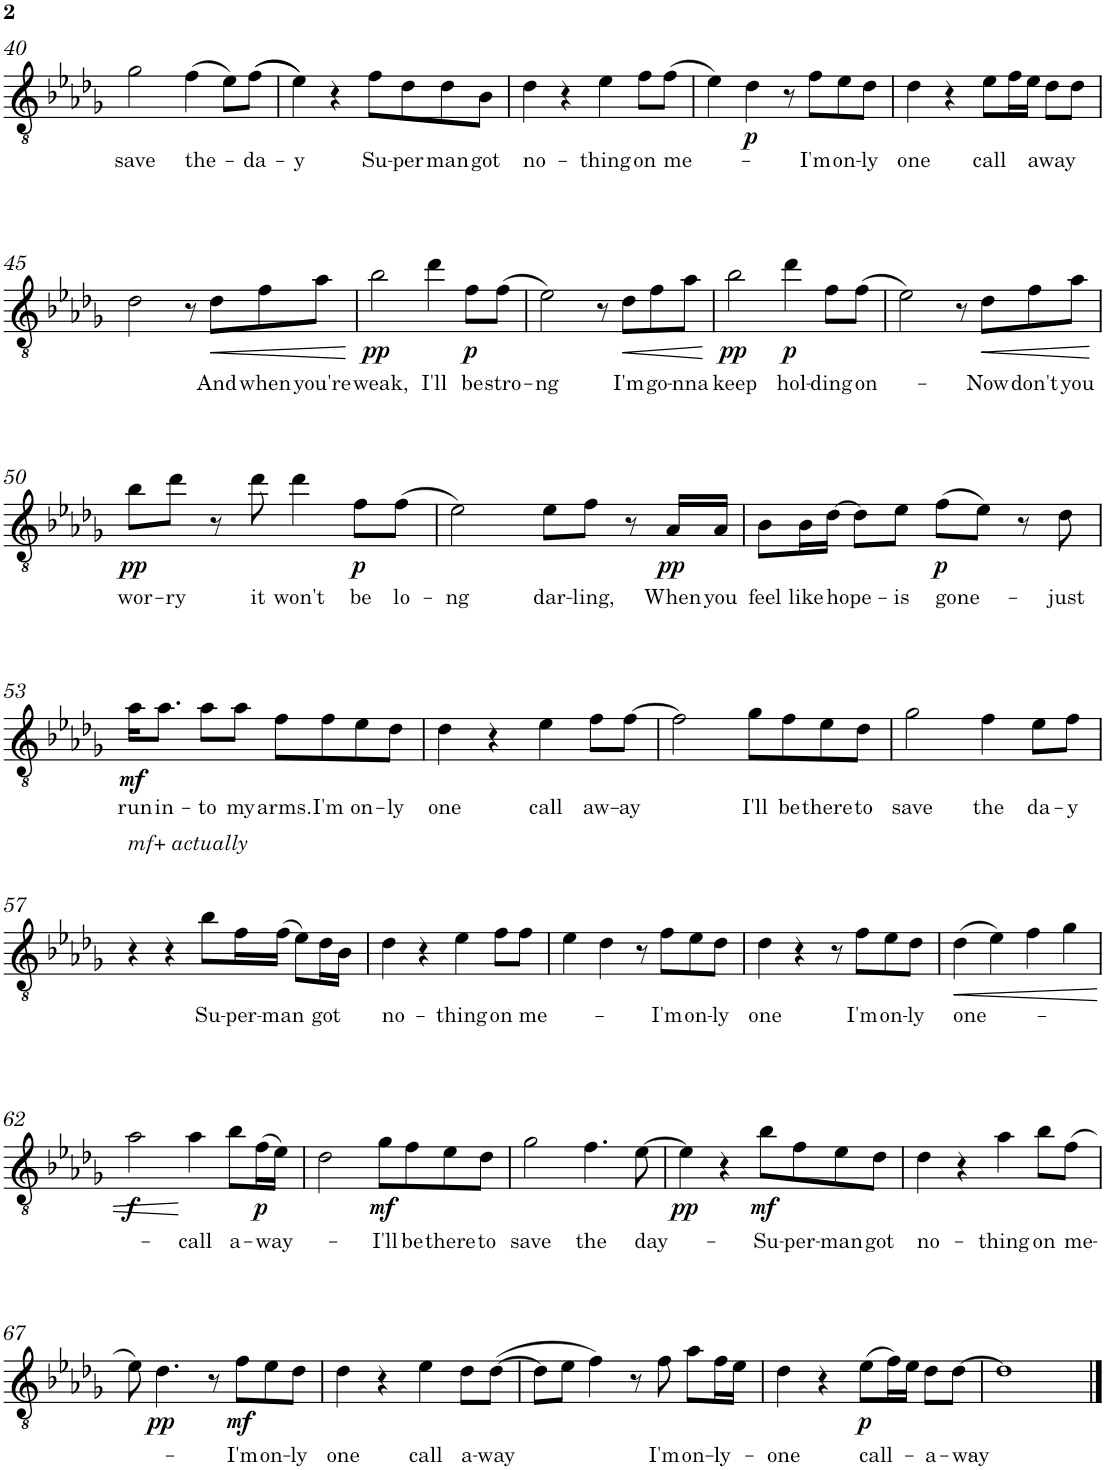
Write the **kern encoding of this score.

**kern	**text	**dynam
*part1	*part1	*part1
*staff1	*staff1	*staff1
*I"Piano	*	*
*I'Pno.	*	*
!!LO:PB:g=z
*clefGv2	*	*
*k[b-e-a-d-g-]	*	*
*M4/4	*	*
=40	=40	=40
!	!LO:LY:b	!
2g-\	save	.
!	!LO:LY:b	!
(>4f\	the-	.
8e-\L)	.	.
!	!LO:LY:b	!
(>(>8f\J	-da-	.
=41	=41	=41
!	!LO:LY:b	!
4e-\))	-y	.
4r	.	.
!	!LO:LY:b	!
8f\L	Su-	.
!	!LO:LY:b	!
8d-\	-per	.
!	!LO:LY:b	!
8d-\	man	.
!	!LO:LY:b	!
8B-\J	got	.
=42	=42	=42
!	!LO:LY:b	!
4d-\	no-	.
4r	.	.
!	!LO:LY:b	!
4e-\	-thing	.
!	!LO:LY:b	!
8f\L	on	.
!	!LO:LY:b	!
(>8f\J	me-	.
=43	=43	=43
4e-\)	.	.
!	!	!LO:DY:b
4d-\	.	p
8r	.	.
!	!LO:LY:b	!
8f\L	-I'm	.
!	!LO:LY:b	!
8e-\	on-	.
!	!LO:LY:b	!
8d-\J	-ly	.
=44	=44	=44
!	!LO:LY:b	!
4d-\	one	.
4r	.	.
!	!LO:LY:b	!
8e-\L	call	.
16f\L	.	.
16e-\JJ	.	.
!	!LO:LY:b	!
8d-\L	away	.
8d-\J	.	.
!!LO:LB:g=z
=45	=45	=45
2d-\	.	.
8r	.	.
!	!LO:LY:b	!LO:HP:b
8d-\L	And	<
!	!LO:LY:b	!
8f\	when	.
!	!LO:LY:b	!
8a-\J	you're	.
.	.	[
=46	=46	=46
!	!LO:LY:b	!LO:DY:b
2b-\	weak,	pp
!	!LO:LY:b	!
4dd-\	I'll	.
!	!LO:LY:b	!LO:DY:b
8f\L	be	p
!	!LO:LY:b	!
(>8f\J	stro-	.
=47	=47	=47
!	!LO:LY:b	!
2e-\)	-ng	.
8r	.	.
!	!LO:LY:b	!LO:HP:b
8d-\L	I'm	<
!	!LO:LY:b	!
8f\	go-	.
!	!LO:LY:b	!
8a-\J	-nna	.
.	.	[
=48	=48	=48
!	!LO:LY:b	!LO:DY:b
2b-\	keep	pp
!	!LO:LY:b	!LO:DY:b
4dd-\	hol-	p
!	!LO:LY:b	!
8f\L	-ding	.
!	!LO:LY:b	!
(>8f\J	on-	.
=49	=49	=49
2e-\)	.	.
8r	.	.
!	!LO:LY:b	!LO:HP:b
8d-\L	-Now	<
!	!LO:LY:b	!
8f\	don't	.
!	!LO:LY:b	!
8a-\J	you	.
.	.	[
!!LO:LB:g=z
=50	=50	=50
!	!LO:LY:b	!LO:DY:b
8b-\L	wor-	pp
!	!LO:LY:b	!
8dd-\J	-ry	.
8r	.	.
!	!LO:LY:b	!
8dd-\	it	.
!	!LO:LY:b	!
4dd-\	won't	.
!	!LO:LY:b	!LO:DY:b
8f\L	be	p
!	!LO:LY:b	!
(>8f\J	lo-	.
=51	=51	=51
!	!LO:LY:b	!
2e-\)	-ng	.
!	!LO:LY:b	!
8e-\L	dar-	.
!	!LO:LY:b	!
8f\J	-ling,	.
8r	.	.
!	!LO:LY:b	!LO:DY:b
16A-/LL	When	pp
!	!LO:LY:b	!
16A-/JJ	you	.
=52	=52	=52
!	!LO:LY:b	!
8B-\L	feel	.
!	!LO:LY:b	!
16B-\L	like	.
!	!LO:LY:b	!
[16d-\JJ	hope-	.
8d-\L]	.	.
!	!LO:LY:b	!
8e-\J	-is	.
!	!LO:LY:b	!LO:DY:b
(>8f\L	gone-	p
8e-\J)	.	.
8r	.	.
!	!LO:LY:b	!
8d-\	-just	.
!!LO:LB:g=z
=53	=53	=53
!LO:TX:b:i:t=mf+ actually	!	!
!	!LO:LY:b	!LO:DY:b
16a-\KL	run	mf
!	!LO:LY:b	!
8.a-\J	in-	.
!	!LO:LY:b	!
8a-\L	-to	.
!	!LO:LY:b	!
8a-\J	my	.
!	!LO:LY:b	!
8f\L	arms.	.
!	!LO:LY:b	!
8f\	I'm	.
!	!LO:LY:b	!
8e-\	on-	.
!	!LO:LY:b	!
8d-\J	-ly	.
=54	=54	=54
!	!LO:LY:b	!
4d-\	one	.
4r	.	.
!	!LO:LY:b	!
4e-\	call	.
!	!LO:LY:b	!
8f\L	aw-	.
!	!LO:LY:b	!
[8f\J	-ay	.
=55	=55	=55
2f\]	.	.
!	!LO:LY:b	!
8g-\L	I'll	.
!	!LO:LY:b	!
8f\	be	.
!	!LO:LY:b	!
8e-\	there	.
!	!LO:LY:b	!
8d-\J	to	.
=56	=56	=56
!	!LO:LY:b	!
2g-\	save	.
!	!LO:LY:b	!
4f\	the	.
!	!LO:LY:b	!
8e-\L	da-	.
!	!LO:LY:b	!
8f\J	-y	.
!!LO:LB:g=z
=57	=57	=57
4r	.	.
4r	.	.
!	!LO:LY:b	!
8b-\L	Su-	.
!	!LO:LY:b	!
16f\L	-per-	.
!	!LO:LY:b	!
(>16f\JJ	-man	.
8e-\L)	.	.
!	!LO:LY:b	!
16d-\L	got	.
16B-\JJ	.	.
=58	=58	=58
!	!LO:LY:b	!
4d-\	no-	.
4r	.	.
!	!LO:LY:b	!
4e-\	-thing	.
!	!LO:LY:b	!
8f\L	on	.
!	!LO:LY:b	!
8f\J	me-	.
=59	=59	=59
4e-\	.	.
4d-\	.	.
8r	.	.
!	!LO:LY:b	!
8f\L	-I'm	.
!	!LO:LY:b	!
8e-\	on-	.
!	!LO:LY:b	!
8d-\J	-ly	.
=60	=60	=60
!	!LO:LY:b	!
4d-\	one	.
4r	.	.
8r	.	.
!	!LO:LY:b	!
8f\L	I'm	.
!	!LO:LY:b	!
8e-\	on-	.
!	!LO:LY:b	!
8d-\J	-ly	.
=61	=61	=61
!	!LO:LY:b	!LO:HP:b
(>4d-\	one-	<
4e-\)	.	.
4f\	.	.
4g-\	.	.
!!LO:LB:g=z
=62	=62	=62
!	!	!LO:DY:b
2a-\	.	f
!	!LO:LY:b	!
4a-\	call	[
!	!LO:LY:b	!
8b-\L	a-	.
!	!LO:LY:b	!LO:DY:b
(>16f\L	-way-	p
16e-\JJ)	.	.
=63	=63	=63
2d-\	.	.
!	!LO:LY:b	!LO:DY:b
8g-\L	-I'll	mf
!	!LO:LY:b	!
8f\	be	.
!	!LO:LY:b	!
8e-\	there	.
!	!LO:LY:b	!
8d-\J	to	.
=64	=64	=64
!	!LO:LY:b	!
2g-\	save	.
!	!LO:LY:b	!
4.f\	the	.
!	!LO:LY:b	!
[8e-\	day-	.
=65	=65	=65
!	!	!LO:DY:b
4e-\]	.	pp
4r	.	.
!	!LO:LY:b	!LO:DY:b
8b-\L	-Su-	mf
!	!LO:LY:b	!
8f\	-per-	.
!	!LO:LY:b	!
8e-\	-man	.
!	!LO:LY:b	!
8d-\J	got	.
=66	=66	=66
!	!LO:LY:b	!
4d-\	no-	.
4r	.	.
!	!LO:LY:b	!
4a-\	-thing	.
!	!LO:LY:b	!
8b-\L	on	.
!	!LO:LY:b	!
(>8f\J	me-	.
!!LO:LB:g=z
=67	=67	=67
8e-\)	.	.
!	!	!LO:DY:b
4.d-\	.	pp
8r	.	.
!	!LO:LY:b	!LO:DY:b
8f\L	-I'm	mf
!	!LO:LY:b	!
8e-\	on-	.
!	!LO:LY:b	!
8d-\J	-ly	.
=68	=68	=68
!	!LO:LY:b	!
4d-\	one	.
4r	.	.
!	!LO:LY:b	!
4e-\	call	.
!	!LO:LY:b	!
8d-\L	a-	.
!	!LO:LY:b	!
(>[8d-\J	-way	.
=69	=69	=69
8d-\L]	.	.
8e-\J	.	.
4f\)	.	.
8r	.	.
!	!LO:LY:b	!
8f\	I'm	.
!	!LO:LY:b	!
8a-\L	on-	.
!	!LO:LY:b	!
16f\L	-ly-	.
16e-\JJ	.	.
=70	=70	=70
!	!LO:LY:b	!
4d-\	-one	.
4r	.	.
!	!LO:LY:b	!LO:DY:b
(>8e-\L	call-	p
16f\L)	.	.
16e-\JJ	.	.
!	!LO:LY:b	!
8d-\L	-a-	.
!	!LO:LY:b	!
[8d-\J	-way-	.
=71	=71	=71
1d-]	.	.
==	==	==
*-	*-	*-
